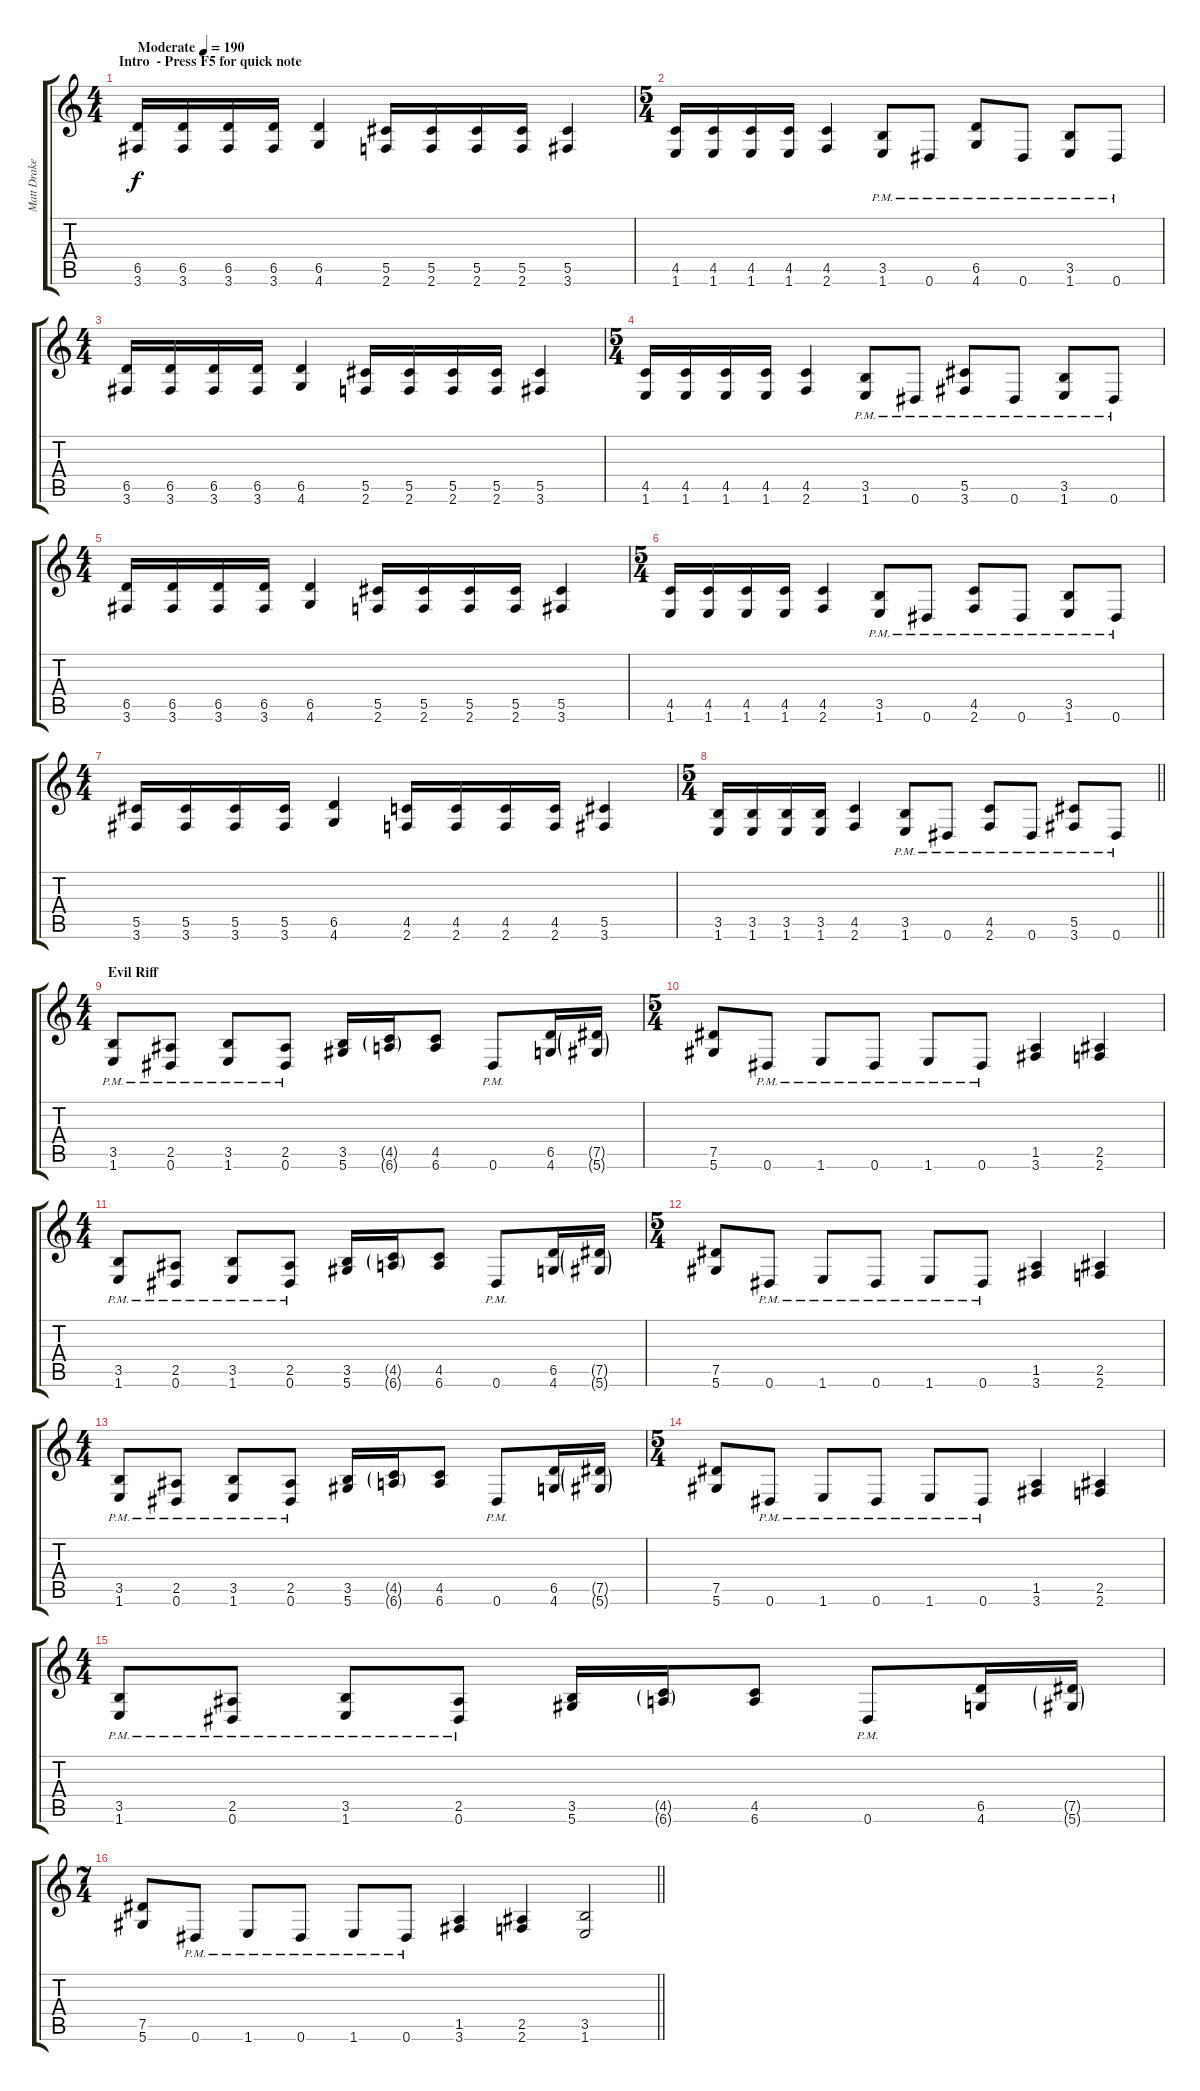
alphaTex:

\track ("Matt Drake" "Matt Drake") {instrument distortionguitar}
\staff {score tabs}
\tuning (Eb4 Bb3 Gb3 Db3 Ab2 Eb2) {hide}
\ts (4 4)
\section ("" "Intro  - Press F5 for quick note")
\tempo (190 "Moderate")
\clef g2
\ks c
(6.5 3.6).16{dy f instrument distortionguitar} (6.5 3.6).16 (6.5 3.6).16 (6.5 3.6).16 (6.5 4.6).4 (5.5 2.6).16 (5.5 2.6).16 (5.5 2.6).16 (5.5 2.6).16 (5.5 3.6).4 |
\ts (5 4)
(4.5 1.6).16 (4.5 1.6).16 (4.5 1.6).16 (4.5 1.6).16 (4.5 2.6).4 (3.5{pm} 1.6{pm}).8 0.6{pm}.8 (6.5{pm} 4.6{pm}).8 0.6{pm}.8 (3.5{pm} 1.6{pm}).8 0.6{pm}.8 |
\ts (4 4)
(6.5 3.6).16 (6.5 3.6).16 (6.5 3.6).16 (6.5 3.6).16 (6.5 4.6).4 (5.5 2.6).16 (5.5 2.6).16 (5.5 2.6).16 (5.5 2.6).16 (5.5 3.6).4 |
\ts (5 4)
(4.5 1.6).16 (4.5 1.6).16 (4.5 1.6).16 (4.5 1.6).16 (4.5 2.6).4 (3.5{pm} 1.6{pm}).8 0.6{pm}.8 (5.5{pm} 3.6{pm}).8 0.6{pm}.8 (3.5{pm} 1.6{pm}).8 0.6{pm}.8 |
\ts (4 4)
(6.5 3.6).16 (6.5 3.6).16 (6.5 3.6).16 (6.5 3.6).16 (6.5 4.6).4 (5.5 2.6).16 (5.5 2.6).16 (5.5 2.6).16 (5.5 2.6).16 (5.5 3.6).4 |
\ts (5 4)
(4.5 1.6).16 (4.5 1.6).16 (4.5 1.6).16 (4.5 1.6).16 (4.5 2.6).4 (3.5{pm} 1.6{pm}).8 0.6{pm}.8 (4.5{pm} 2.6{pm}).8 0.6{pm}.8 (3.5{pm} 1.6{pm}).8 0.6{pm}.8 |
\ts (4 4)
(5.5 3.6).16 (5.5 3.6).16 (5.5 3.6).16 (5.5 3.6).16 (6.5 4.6).4 (4.5 2.6).16 (4.5 2.6).16 (4.5 2.6).16 (4.5 2.6).16 (5.5 3.6).4 |
\ts (5 4)
\barLineRight lightlight
(3.5 1.6).16 (3.5 1.6).16 (3.5 1.6).16 (3.5 1.6).16 (4.5 2.6).4 (3.5{pm} 1.6{pm}).8 0.6{pm}.8 (4.5{pm} 2.6{pm}).8 0.6{pm}.8 (5.5{pm} 3.6{pm}).8 0.6{pm}.8 |
\ts (4 4)
\section ("" "Evil Riff")
(3.5{pm} 1.6{pm}).8 (2.5{pm} 0.6{pm}).8 (3.5{pm} 1.6{pm}).8 (2.5{pm} 0.6{pm}).8 (3.5 5.6).16 (4.5{g} 6.6{g}).16 (4.5 6.6).8 0.6{pm}.8 (6.5 4.6).16 (7.5{g} 5.6{g}).16 |
\ts (5 4)
(7.5 5.6).8 0.6{pm}.8 1.6{pm}.8 0.6{pm}.8 1.6{pm}.8 0.6{pm}.8 (1.5 3.6).4 (2.5 2.6).4 |
\ts (4 4)
(3.5{pm} 1.6{pm}).8 (2.5{pm} 0.6{pm}).8 (3.5{pm} 1.6{pm}).8 (2.5{pm} 0.6{pm}).8 (3.5 5.6).16 (4.5{g} 6.6{g}).16 (4.5 6.6).8 0.6{pm}.8 (6.5 4.6).16 (7.5{g} 5.6{g}).16 |
\ts (5 4)
(7.5 5.6).8 0.6{pm}.8 1.6{pm}.8 0.6{pm}.8 1.6{pm}.8 0.6{pm}.8 (1.5 3.6).4 (2.5 2.6).4 |
\ts (4 4)
(3.5{pm} 1.6{pm}).8 (2.5{pm} 0.6{pm}).8 (3.5{pm} 1.6{pm}).8 (2.5{pm} 0.6{pm}).8 (3.5 5.6).16 (4.5{g} 6.6{g}).16 (4.5 6.6).8 0.6{pm}.8 (6.5 4.6).16 (7.5{g} 5.6{g}).16 |
\ts (5 4)
(7.5 5.6).8 0.6{pm}.8 1.6{pm}.8 0.6{pm}.8 1.6{pm}.8 0.6{pm}.8 (1.5 3.6).4 (2.5 2.6).4 |
\ts (4 4)
(3.5{pm} 1.6{pm}).8 (2.5{pm} 0.6{pm}).8 (3.5{pm} 1.6{pm}).8 (2.5{pm} 0.6{pm}).8 (3.5 5.6).16 (4.5{g} 6.6{g}).16 (4.5 6.6).8 0.6{pm}.8 (6.5 4.6).16 (7.5{g} 5.6{g}).16 |
\ts (7 4)
\barLineRight lightlight
(7.5 5.6).8 0.6{pm}.8 1.6{pm}.8 0.6{pm}.8 1.6{pm}.8 0.6{pm}.8 (1.5 3.6).4 (2.5 2.6).4 (3.5 1.6).2
